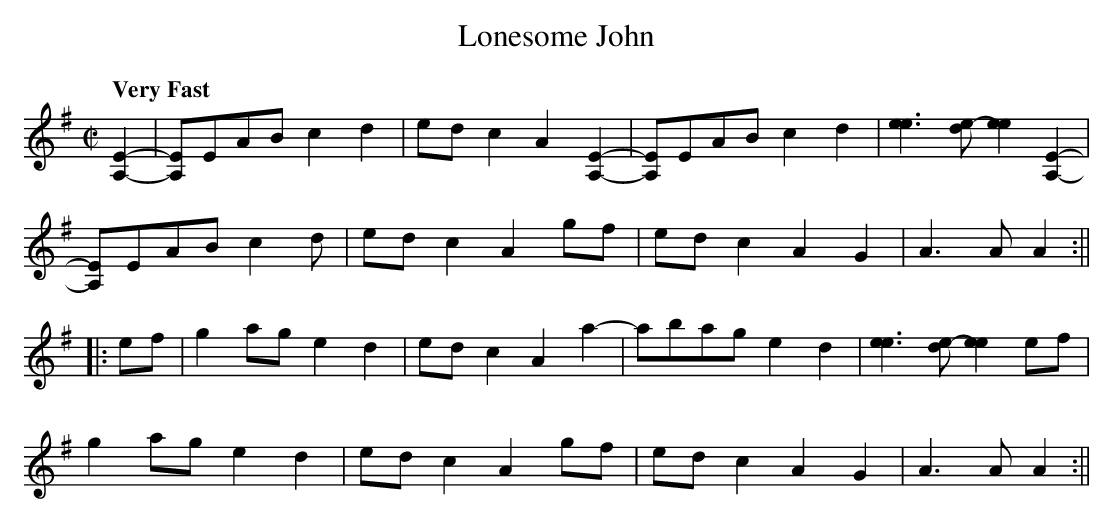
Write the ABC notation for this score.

X:1
T:Lonesome John
M:C|
L:1/8
Q:"Very Fast"
K:Ador
[A,2E2]-|[A,E]EAB c2d2|edc2A2[A,2E2]-|[A,E]EAB c2d2| [e3e3][de]-[e2e2][A,2E2]-|
[A,E]EAB c2d|edc2 A2gf|edc2 A2 G2|A3A A2:||
|:ef|g2ag e2d2|ed c2A2a2-|abag e2d2| [e3e3][de]-[e2e2]ef|
g2 ag e2d2|ed c2A2gf|ed c2 A2 G2|A3 A A2:||
